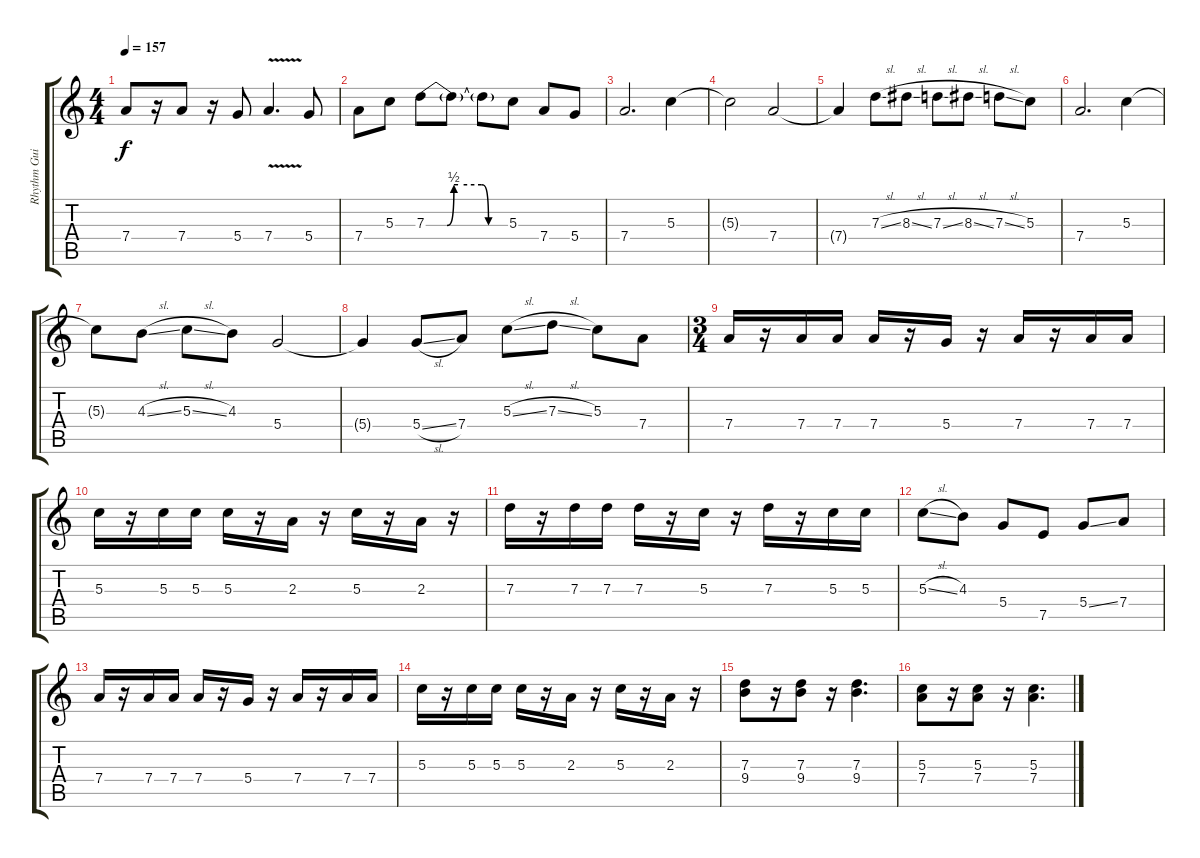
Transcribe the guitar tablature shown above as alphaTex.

\track ("Rhythm Guitar" "Rhythm Gui") {instrument distortionguitar}
\staff {score tabs}
\tuning (E4 B3 G3 D3 A2 E2) {hide}
\ts (4 4)
\tempo 157
\clef g2
\ks c
7.4.8{dy f} r.16 7.4.8 r.16 5.4.8 7.4{v}.4{d} 5.4.8 |
7.4.8 5.3.8 7.3{be (custom 0 0 15 0 20 2 23 2 40 2 45 0 60 0)}.8 7.3{t}.8 7.3{t}.8 5.3.8 7.4.8 5.4.8 |
7.4.2{d} 5.3.4 |
5.3{t}.2 7.4.2 |
7.4{t}.4 7.3{sl}.8 8.3{sl}.8 7.3{sl}.8 8.3{sl}.8 7.3{sl}.8 5.3.8 |
7.4.2{d} 5.3.4 |
5.3{t}.8 4.3{sl}.8 5.3{sl}.8 4.3.8 5.4.2 |
5.4{t}.4 5.4{sl}.8 7.4.8 5.3{sl}.8 7.3{sl}.8 5.3.8 7.4.8 |
\ts (3 4)
7.4.16{instrument electricguitarjazz} r.16 7.4.16 7.4.16 7.4.16 r.16 5.4.16 r.16 7.4.16 r.16 7.4.16 7.4.16 |
5.3.16 r.16 5.3.16 5.3.16 5.3.16 r.16 2.3.16 r.16 5.3.16 r.16 2.3.16 r.16 |
7.3.16 r.16 7.3.16 7.3.16 7.3.16 r.16 5.3.16 r.16 7.3.16 r.16 5.3.16 5.3.16 |
5.3{sl}.8 4.3.8 5.4.8 7.5.8 5.4{ss}.8 7.4.8 |
7.4.16 r.16 7.4.16 7.4.16 7.4.16 r.16 5.4.16 r.16 7.4.16 r.16 7.4.16 7.4.16 |
5.3.16 r.16 5.3.16 5.3.16 5.3.16 r.16 2.3.16 r.16 5.3.16 r.16 2.3.16 r.16 |
(7.3 9.4).8 r.16 (7.3 9.4).8 r.16 (7.3 9.4).4{d} |
(5.3 7.4).8 r.16 (5.3 7.4).8 r.16 (5.3 7.4).4{d}
